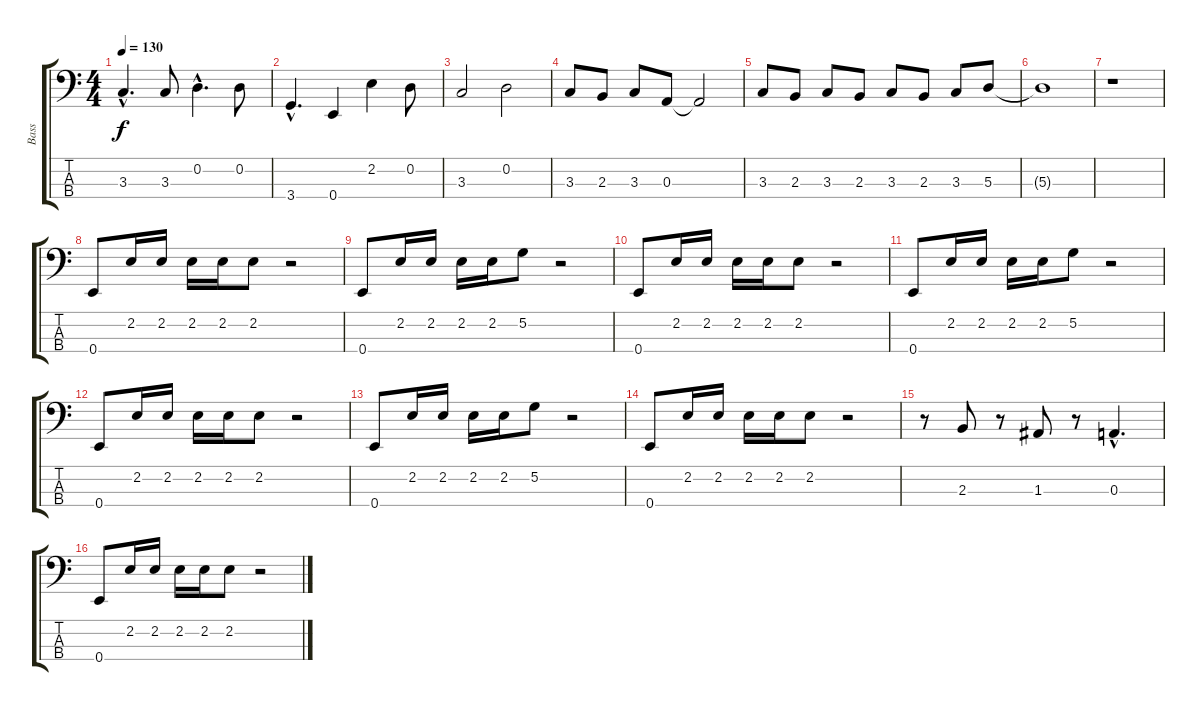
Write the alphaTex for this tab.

\track ("Bass" "Bass") {instrument electricbassfinger}
\staff {score tabs}
\tuning (G2 D2 A1 E1) {hide}
\ts (4 4)
\tempo 130
\clef f4
\ks c
3.3{hac}.4{d dy f} 3.3.8 0.2{hac}.4{d} 0.2.8 |
3.4{hac}.4{d} 0.4.4 2.2.4 0.2.8 |
3.3.2 0.2.2 |
3.3.8 2.3.8 3.3.8 0.3.8 0.3{t}.2 |
3.3.8 2.3.8 3.3.8 2.3.8 3.3.8 2.3.8 3.3.8 5.3.8 |
5.3{t}.1 |
r.1 |
0.4.8 2.2.16 2.2.16 2.2.16 2.2.16 2.2.8 r.2 |
0.4.8 2.2.16 2.2.16 2.2.16 2.2.16 5.2.8 r.2 |
0.4.8 2.2.16 2.2.16 2.2.16 2.2.16 2.2.8 r.2 |
0.4.8 2.2.16 2.2.16 2.2.16 2.2.16 5.2.8 r.2 |
0.4.8 2.2.16 2.2.16 2.2.16 2.2.16 2.2.8 r.2 |
0.4.8 2.2.16 2.2.16 2.2.16 2.2.16 5.2.8 r.2 |
0.4.8 2.2.16 2.2.16 2.2.16 2.2.16 2.2.8 r.2 |
r.8 2.3.8 r.8 1.3.8 r.8 0.3{hac}.4{d} |
0.4.8 2.2.16 2.2.16 2.2.16 2.2.16 2.2.8 r.2
